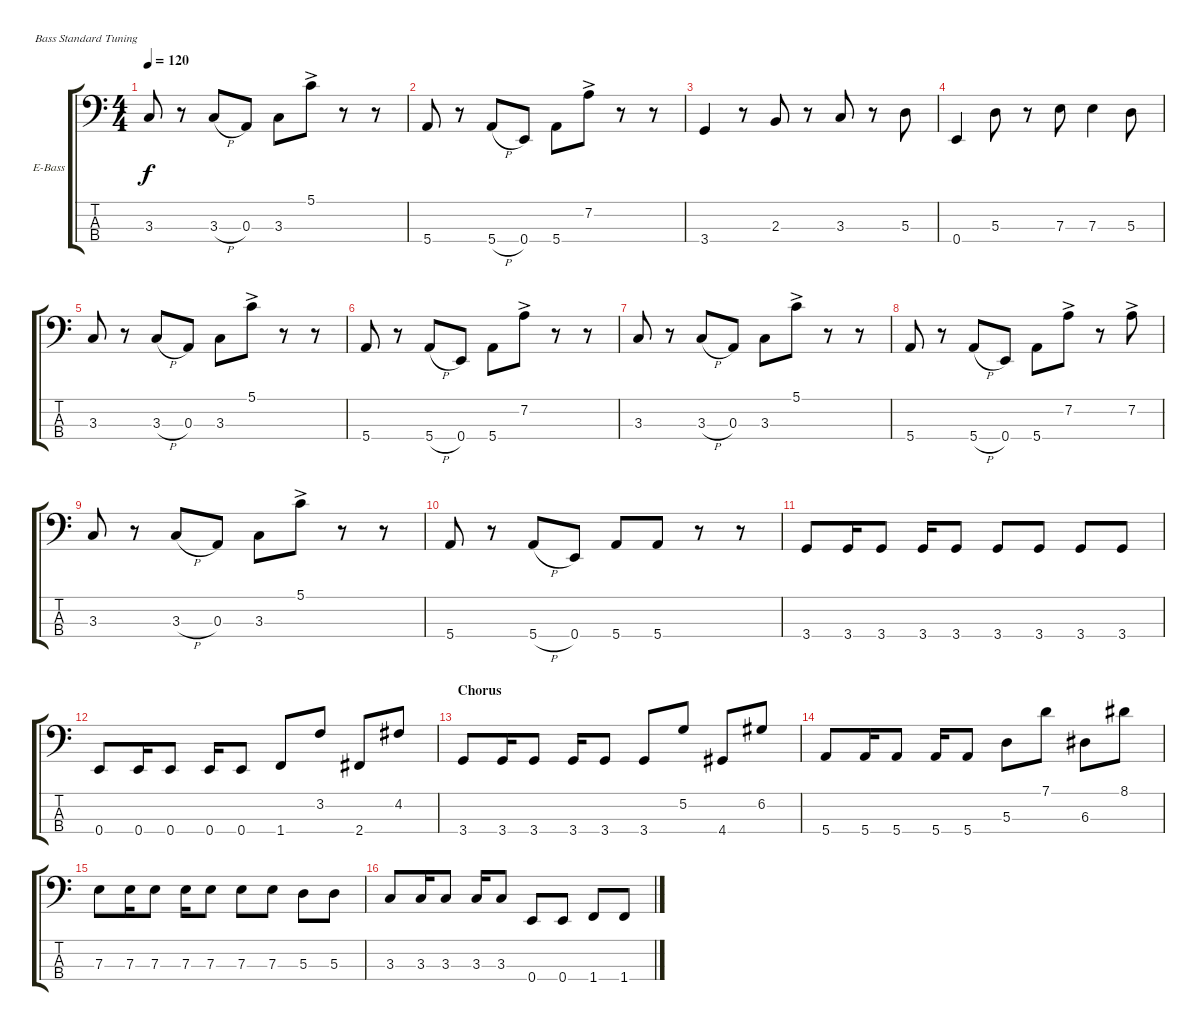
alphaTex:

\defaultSystemsLayout 4
\bracketExtendMode groupsimilarinstruments
\firstSystemTrackNameOrientation horizontal
\otherSystemsTrackNameOrientation horizontal
\track ("Bass" "E-Bass") {instrument electricbassfinger}
\staff {score tabs}
\tuning (G2 D2 A1 E1)
\ts (4 4)
\tempo 120
\clef f4
\ks c
3.3.8{dy f} r.8 3.3{h}.8 0.3.8 3.3.8 5.1{ac}.8 r.8 r.8 |
5.4.8 r.8 5.4{h}.8 0.4.8 5.4.8 7.2{ac}.8 r.8 r.8 |
3.4.4 r.8 2.3.8 r.8 3.3.8 r.8 5.3.8 |
0.4.4 5.3.8 r.8 7.3.8 7.3.4 5.3.8 |
3.3.8 r.8 3.3{h}.8 0.3.8 3.3.8 5.1{ac}.8 r.8 r.8 |
5.4.8 r.8 5.4{h}.8 0.4.8 5.4.8 7.2{ac}.8 r.8 r.8 |
3.3.8 r.8 3.3{h}.8 0.3.8 3.3.8 5.1{ac}.8 r.8 r.8 |
5.4.8 r.8 5.4{h}.8 0.4.8 5.4.8 7.2{ac}.8 r.8 7.2{ac}.8 |
3.3.8 r.8 3.3{h}.8 0.3.8 3.3.8 5.1{ac}.8 r.8 r.8 |
5.4.8 r.8 5.4{h}.8 0.4.8 5.4.8 5.4.8 r.8 r.8 |
3.4.8 3.4.16 3.4.8 3.4.16 3.4.8 3.4.8 3.4.8 3.4.8 3.4.8 |
0.4.8 0.4.16 0.4.8 0.4.16 0.4.8 1.4.8 3.2.8 2.4.8 4.2.8 |
\section ("" "Chorus")
3.4.8 3.4.16 3.4.8 3.4.16 3.4.8 3.4.8 5.2.8 4.4.8 6.2.8 |
5.4.8 5.4.16 5.4.8 5.4.16 5.4.8 5.3.8 7.1.8 6.3.8 8.1.8 |
7.3.8 7.3.16 7.3.8 7.3.16 7.3.8 7.3.8 7.3.8 5.3.8 5.3.8 |
3.3.8 3.3.16 3.3.8 3.3.16 3.3.8 0.4.8 0.4.8 1.4.8 1.4.8
